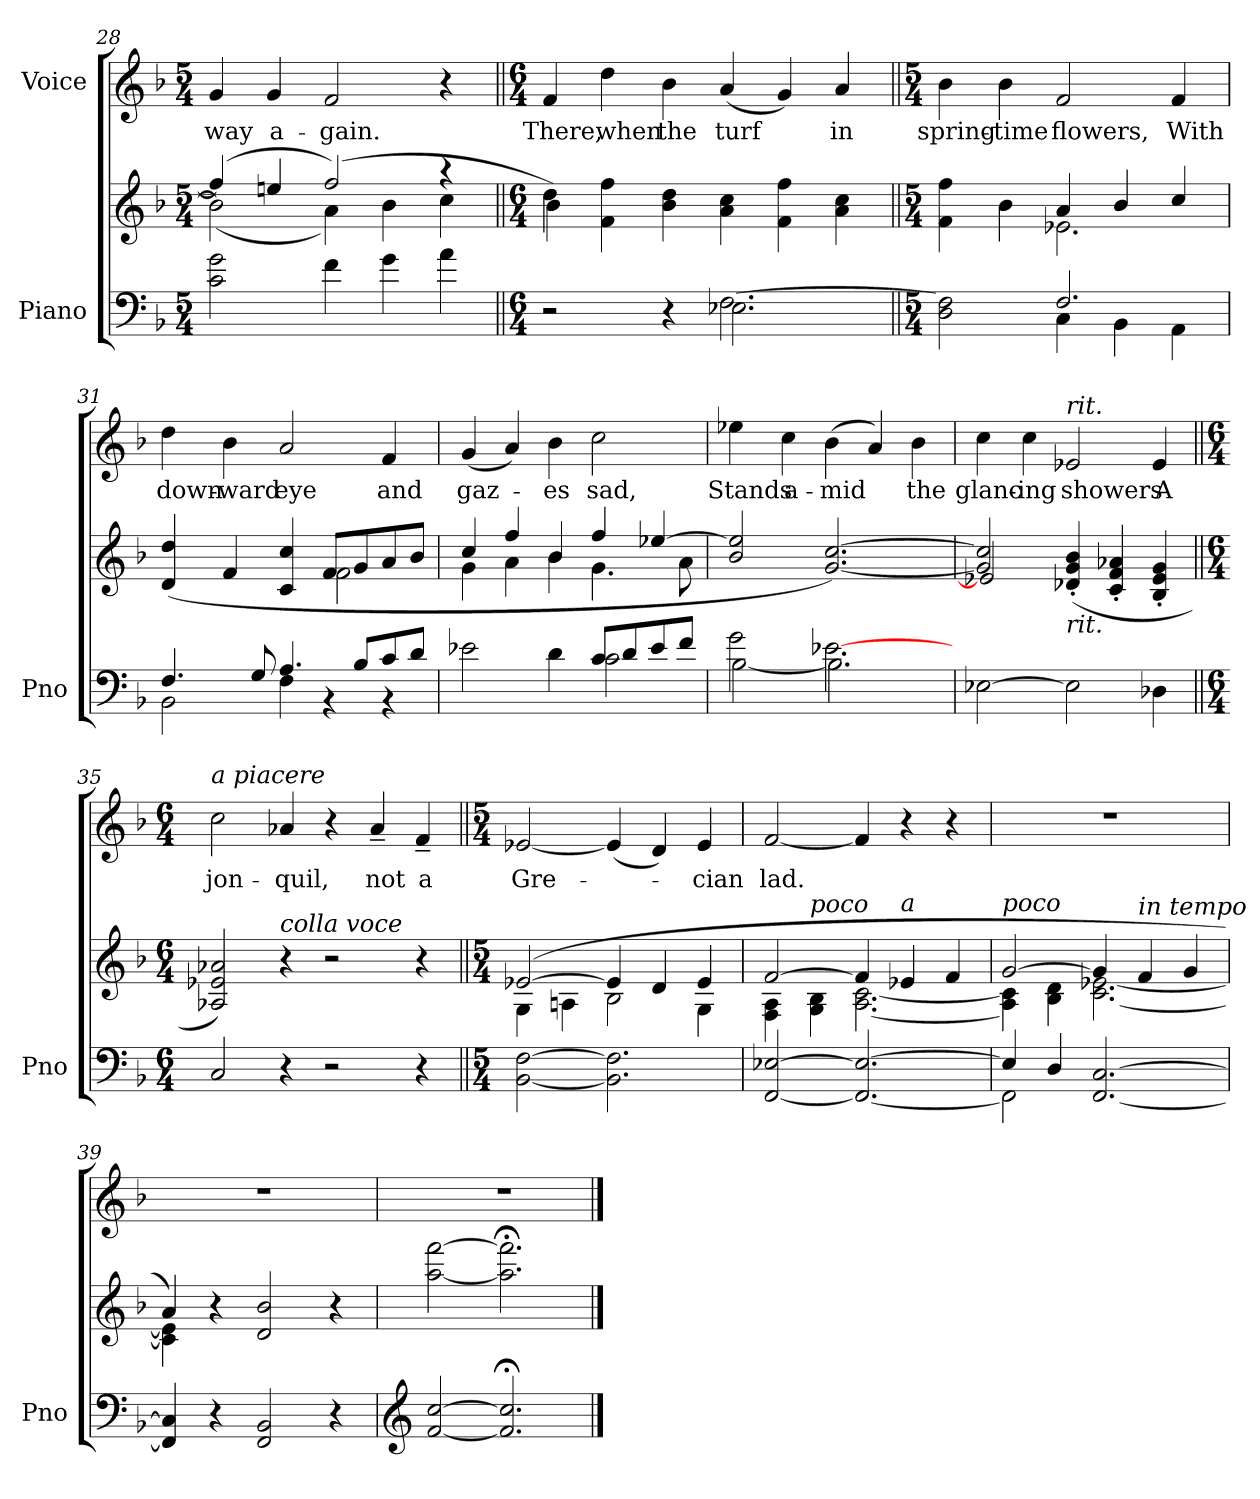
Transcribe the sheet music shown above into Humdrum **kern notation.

**kern	**kern	**kern	**text
*part2	*part2	*part1	*part1
*staff3	*staff2	*staff1	*staff1
*I"Piano	*	*I"Voice	*
*I'Pno	*	*	*
*clefF4	*clefG2	*clefG2	*
*k[b-]	*k[b-]	*k[b-]	*
*M5/4	*M5/4	*M5/4	*
=28	=28	=28	=28
*	*^	*	*
2c\ 2g\	(4ff/]	(2b-\]	4g/	-way
.	4een/	.	4g/	a-
(<4f\	(2ff/)	4a\)	2f/	-gain.
4g\	.	4b-\	.	.
4a\	4r	4cc\	4r	.
=29||	=29||	=29||	=29||	=29||
*M6/4	*M6/4	*	*M6/4	*
*^	*	*	*	*
4ryy	2r	4dd\	4b-\)	4f/	There,
4ryy	.	4f\ 4ff\	1ryy	4dd\	when
4r	4ryy	4b-\ 4dd\	.	4b-\	the
[>2.F\	2.E-X\	4a\ 4cc\	.	(4a/	turf
.	.	4f\ 4ff\	.	4g/)	.
.	.	4a\ 4cc\	4ryy	4a/	in
=30||	=30||	=30||	=30||	=30||	=30||
*M5/4	*	*M5/4	*	*M5/4	*
2D\ 2F\]	2ryy	4f\ 4ff\	2ryy	4b-\	spring-
.	.	4b-\	.	4b-\	-time
2.F/	4C\	4a/	2.e-X\	2f/	flowers,
.	4BB-\	4b-/	.	.	.
.	4AA\	4cc/)	.	4f/	With
=31	=31	=31	=31	=31	=31
4.F/	2BB-\	(4d/ 4dd/	2.ryy	4dd\	down-
.	.	4f/	.	4b-\	-ward
8G/	.	.	.	.	.
4.A/	4F\	4c/ 4cc/	.	2a/	eye
.	4r	8f/L	2f\	.	.
8B-/L	.	8g/	.	.	.
8c/	4r	8a/	.	4f/	and
8d/J	.	8b-/J	.	.	.
=32	=32	=32	=32	=32	=32
2e-X\	2.ryy	4cc/	4g\	(4g/	gaz-
.	.	4ff/	4a\	4a/)	.
4d\	.	4b-/	4b-\	4b-\	-es
8c/L	2c\	4ff/	4.g\	2cc\	sad,
8d/	.	.	.	.	.
8e-/	.	[4ee-X/	.	.	.
8f/J	.	.	8a\	.	.
*	*	*v	*v	*	*
=33	=33	=33	=33	=33
2g\	[2B-\	2b-/ 2ee-/]	4ee-X\	Stands
.	.	.	4cc\	a-
[>2.e-X\	2.B-\]	[>2.g/ [2.cc/)	(4b-\	-mid
.	.	.	4a/)	.
.	.	.	4b-\	the
=34	=34	=34	=34	=34
*	*	*^	*	*
2ryy	[>2E-X\	2g/] 2cc/]	2e-X/]	4cc\	glanc-
.	.	.	.	4cc\	-ing
!	!	!	!	!LO:TX:a:i:t=rit.	!
!	!	!LO:TX:b:i:t=rit.	!	!	!
2E-\]	2.ryy	(>4d-X/'> 4g/'> 4b-/'>	2.ryy	2e-X/	showers
.	.	4c/'> 4f/'> 4a-X/'>	.	.	.
4D-X\	.	4B-/'> 4e-/'> 4g/'>	.	4e-/	A
*	*	*v	*v	*	*
=35||	=35||	=35||	=35||	=35||
*M6/4	*	*M6/4	*M6/4	*
!	!	!	!LO:TX:i:t=a piacere	!
2ryy	2C/	2A-X/ 2e-X/ 2a-X/)	2cc\	jon-
!	!	!LO:TX:i:t=colla voce	!	!
4r	1ryy	4r	4a-X/	-quil,
2r	.	2r	4r	.
.	.	.	4a-~>/	not
4r	.	4r	4f~>/	a
*v	*v	*	*	*
=36||	=36||	=36||	=36||
*M5/4	*M5/4	*M5/4	*
*	*^	*	*
[2BB-\ [2F\	([2e-X/	4G\	[2e-X/	Gre-
.	.	4An\	.	.
2.BB-\] 2.F\]	4e-/]	2B-\	(4e-/]	.
.	4d/	.	4d/)	.
.	4e-/	4G\	4e-/	-cian
=37	=37	=37	=37	=37
[2FF/ [2E-X/	[2f/	4F\ 4A\	[2f/	lad.
!	!	!LO:TX:i:t=poco	!	!
.	.	4G\ 4B-\	.	.
2.FF/_ 2.E-/_	4f/]	[2.A\ [2.c\	4f/]	.
!	!LO:TX:i:t=a	!	!	!
.	4e-X/	.	4r	.
.	4f/	.	4r	.
=38	=38	=38	=38	=38
*^	*	*	*	*
!	!	!LO:TX:i:t=poco	!	!	!
4E-/]	2FF\]	[2g/	4A\] 4c\]	4%5r	.
4D/	.	.	4B-\ 4d\	.	.
[<2.FF/ [2.C/	2.ryy	4g/]	[2.c\ [2.e-X\	.	.
!	!	!LO:TX:i:t=in  tempo	!	!	!
.	.	4f/	.	.	.
.	.	4g/	.	.	.
*v	*v	*	*	*	*
=39	=39	=39	=39	=39
4FF/] 4C/]	4a/)	4c\] 4e-\]	4%5r	.
4r	4r	1ryy	.	.
2FF/ 2BB-/	2d/ 2b-/	.	.	.
4r	4r	.	.	.
*	*v	*v	*	*
=40	=40	=40	=40
*clefG2	*	*	*
[2f/ [2cc/	[2aa\ [2fff\	4%5r	.
2.f/];< 2.cc/];<	2.aa\];< 2.fff\];<	.	.
==	==	==	==
*-	*-	*-	*-
